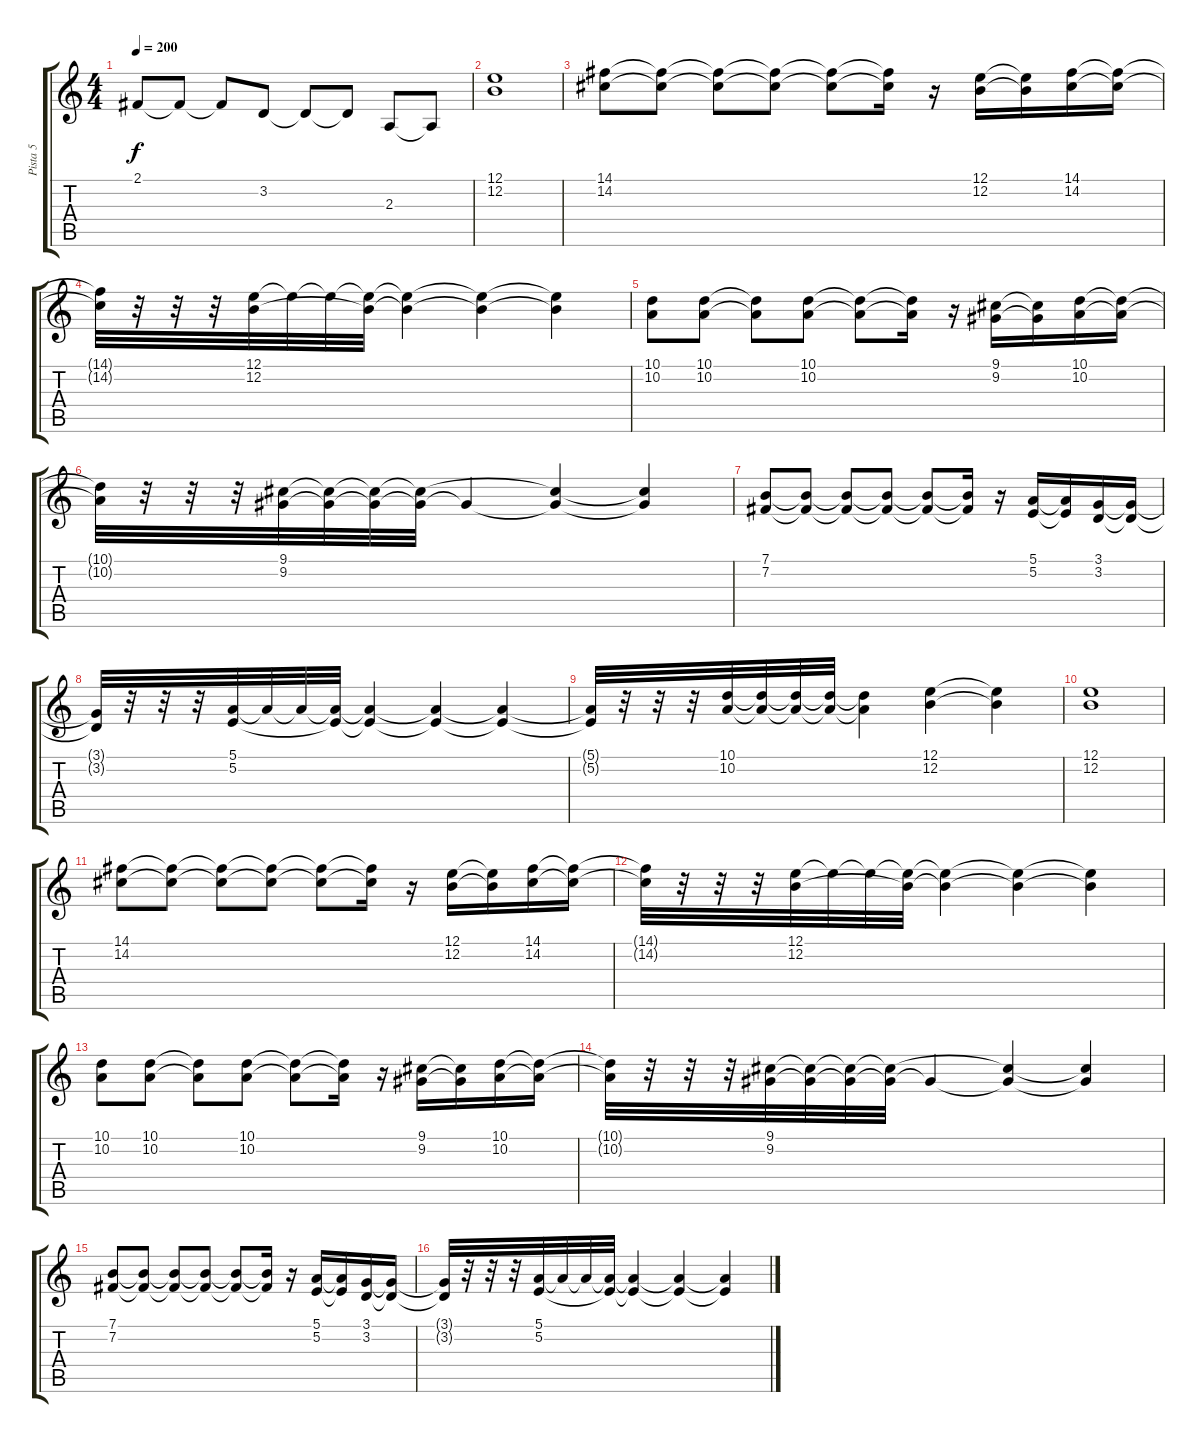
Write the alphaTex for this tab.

\track ("Pista 5" "Pista 5") {instrument trombone}
\staff {score tabs}
\tuning (E4 B3 G3 D3 A2 E2) {hide}
\ts (4 4)
\tempo 200
\clef g2
\ks c
2.1.8{dy f} 2.1{t}.8 2.1{t}.8 3.2.8 3.2{t}.8 3.2{t}.8 2.3.8 2.3{t}.8 |
(12.1 12.2).1 |
(14.1 14.2).8 (14.1{t} 14.2{t}).8 (14.1{t} 14.2{t}).8 (14.1{t} 14.2{t}).8 (14.1{t} 14.2{t}).8 (14.1{t} 14.2{t}).16 r.16 (12.1 12.2).16 (12.1{t} 12.2{t}).16 (14.1 14.2).16 (14.1{t} 14.2{t}).16 |
(14.1{t} 14.2{t}).32 r.32 r.32 r.32 (12.1 12.2).32 12.1{t}.32 12.1{t}.32 (12.1{t} 12.2{t}).32 (12.1{t} 12.2{t}).4 (12.1{t} 12.2{t}).4 (12.1{t} 12.2{t}).4 |
(10.1 10.2).8 (10.1 10.2).8 (10.1{t} 10.2{t}).8 (10.1 10.2).8 (10.1{t} 10.2{t}).8 (10.1{t} 10.2{t}).16 r.16 (9.1 9.2).16 (9.1{t} 9.2{t}).16 (10.1 10.2).16 (10.1{t} 10.2{t}).16 |
(10.1{t} 10.2{t}).32 r.32 r.32 r.32 (9.1 9.2).32 (9.1{t} 9.2{t}).32 (9.1{t} 9.2{t}).32 (9.1{t} 9.2{t}).32 9.2{t}.4 (9.1{t} 9.2{t}).4 (9.1{t} 9.2{t}).4 |
(7.1 7.2).8 (7.1{t} 7.2{t}).8 (7.1{t} 7.2{t}).8 (7.1{t} 7.2{t}).8 (7.1{t} 7.2{t}).8 (7.1{t} 7.2{t}).16 r.16 (5.1 5.2).16 (5.1{t} 5.2{t}).16 (3.1 3.2).16 (3.1{t} 3.2{t}).16 |
(3.1{t} 3.2{t}).32 r.32 r.32 r.32 (5.1 5.2).32 5.1{t}.32 5.1{t}.32 (5.1{t} 5.2{t}).32 (5.1{t} 5.2{t}).4 (5.1{t} 5.2{t}).4 (5.1{t} 5.2{t}).4 |
(5.1{t} 5.2{t}).32 r.32 r.32 r.32 (10.1 10.2).32 (10.1{t} 10.2{t}).32 (10.1{t} 10.2{t}).32 (10.1{t} 10.2{t}).32 (10.1{t} 10.2{t}).4 (12.1 12.2).4 (12.1{t} 12.2{t}).4 |
(12.1 12.2).1 |
(14.1 14.2).8 (14.1{t} 14.2{t}).8 (14.1{t} 14.2{t}).8 (14.1{t} 14.2{t}).8 (14.1{t} 14.2{t}).8 (14.1{t} 14.2{t}).16 r.16 (12.1 12.2).16 (12.1{t} 12.2{t}).16 (14.1 14.2).16 (14.1{t} 14.2{t}).16 |
(14.1{t} 14.2{t}).32 r.32 r.32 r.32 (12.1 12.2).32 12.1{t}.32 12.1{t}.32 (12.1{t} 12.2{t}).32 (12.1{t} 12.2{t}).4 (12.1{t} 12.2{t}).4 (12.1{t} 12.2{t}).4 |
(10.1 10.2).8 (10.1 10.2).8 (10.1{t} 10.2{t}).8 (10.1 10.2).8 (10.1{t} 10.2{t}).8 (10.1{t} 10.2{t}).16 r.16 (9.1 9.2).16 (9.1{t} 9.2{t}).16 (10.1 10.2).16 (10.1{t} 10.2{t}).16 |
(10.1{t} 10.2{t}).32 r.32 r.32 r.32 (9.1 9.2).32 (9.1{t} 9.2{t}).32 (9.1{t} 9.2{t}).32 (9.1{t} 9.2{t}).32 9.2{t}.4 (9.1{t} 9.2{t}).4 (9.1{t} 9.2{t}).4 |
(7.1 7.2).8 (7.1{t} 7.2{t}).8 (7.1{t} 7.2{t}).8 (7.1{t} 7.2{t}).8 (7.1{t} 7.2{t}).8 (7.1{t} 7.2{t}).16 r.16 (5.1 5.2).16 (5.1{t} 5.2{t}).16 (3.1 3.2).16 (3.1{t} 3.2{t}).16 |
(3.1{t} 3.2{t}).32 r.32 r.32 r.32 (5.1 5.2).32 5.1{t}.32 5.1{t}.32 (5.1{t} 5.2{t}).32 (5.1{t} 5.2{t}).4 (5.1{t} 5.2{t}).4 (5.1{t} 5.2{t}).4
